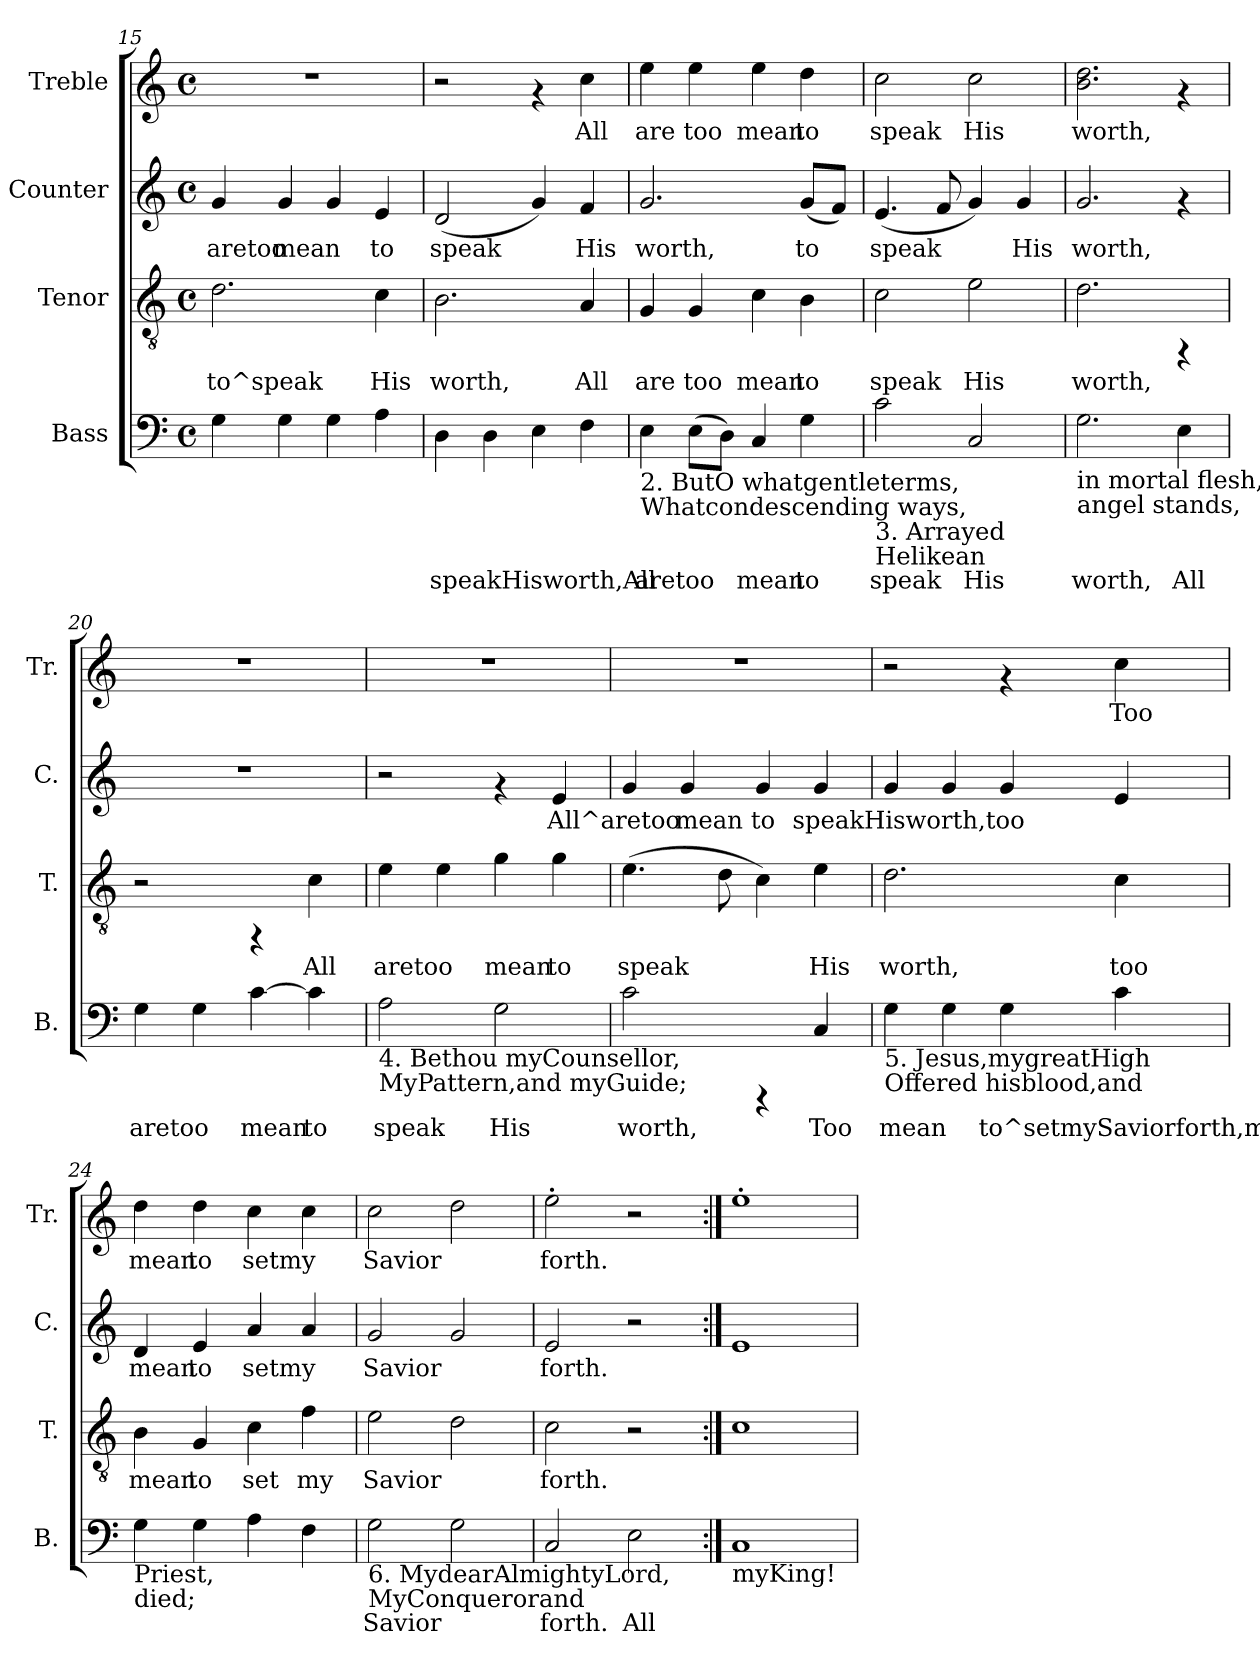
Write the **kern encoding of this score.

**kern	**text	**kern	**text	**kern	**text	**kern	**text
*part4	*part4	*part3	*part3	*part2	*part2	*part1	*part1
*staff4	*staff4	*staff3	*staff3	*staff2	*staff2	*staff1	*staff1
*I"Bass	*	*I"Tenor	*	*I"Counter	*	*I"Treble	*
*I'B.	*	*I'T.	*	*I'C.	*	*I'Tr.	*
*clefF4	*	*clefGv2	*	*clefG2	*	*clefG2	*
*k[]	*	*k[]	*	*k[]	*	*k[]	*
*C:	*	*C:	*	*C:	*	*C:	*
*M4/4	*	*M4/4	*	*M4/4	*	*M4/4	*
*met(c)	*	*met(c)	*	*met(c)	*	*met(c)	*
=15	=15	=15	=15	=15	=15	=15	=15
!	!LO:LY:b	!	!LO:LY:b:cj	!	!LO:LY:b:rj	!	!
4G\	.	2.d\	to^speak	4g/	aretoo	1r	.
!	!LO:LY:b	!	!	!	!LO:LY:b:rj	!	!
4G\	.	.	.	4g/	mean	.	.
!	!LO:LY:b	!	!	!	!LO:LY:b:rj	!	!
4G\	.	.	.	4g/	.	.	.
!	!LO:LY:b	!	!LO:LY:b:cj	!	!LO:LY:b:rj	!	!
4A\	.	4c\	His	4e/	to	.	.
!!LO:PB:g=z
=16	=16	=16	=16	=16	=16	=16	=16
!	!LO:LY:b	!	!LO:LY:b:cj	!	!LO:LY:b:rj	!	!
4D\	speakHisworth,All	2.B\	worth,	(<2d/	speak	2r	.
!	!LO:LY:b	!	!	!	!	!	!
4D\	.	.	.	.	.	.	.
!	!LO:LY:b	!	!	!	!LO:LY:b:rj	!	!
4E\	.	.	.	4g/)	.	4rf	.
!	!LO:LY:b	!	!LO:LY:b:cj	!	!LO:LY:b:rj	!	!LO:LY:b:rj
4F\	.	4A/	All	4f/	His	4cc\	All
=17	=17	=17	=17	=17	=17	=17	=17
!LO:TX:b:t=2. ButO whatgentleterms,	!	!	!	!	!	!	!
!LO:TX:b:t=Whatcondescending ways,	!	!	!	!	!	!	!
!	!LO:LY:b	!	!LO:LY:b:cj	!	!LO:LY:b:rj	!	!LO:LY:b:rj
4E\	aretoo	4G/	are	2.g/	worth,	4ee\	are
!	!LO:LY:b	!	!LO:LY:b:cj	!	!	!	!LO:LY:b:rj
(>8E\L	.	4G/	too	.	.	4ee\	too
!	!LO:LY:b	!	!	!	!	!	!
8D\J)	.	.	.	.	.	.	.
!	!LO:LY:b	!	!LO:LY:b:cj	!	!	!	!LO:LY:b:rj
4C/	mean	4c\	mean	.	.	4ee\	mean
!	!LO:LY:b	!	!LO:LY:b:cj	!	!LO:LY:b:rj	!	!LO:LY:b:rj
4G\	to	4B\	to	(<8g/L	to	4dd\	to
!	!	!	!	!	!LO:LY:b:rj	!	!
.	.	.	.	8f/J)	.	.	.
=18	=18	=18	=18	=18	=18	=18	=18
!LO:TX:b:t=3. Arrayed	!	!	!	!	!	!	!
!LO:TX:b:t=Helikean	!	!	!	!	!	!	!
!	!LO:LY:b	!	!LO:LY:b:cj	!	!LO:LY:b:rj	!	!LO:LY:b:rj
2c\	speak	2c\	speak	(<4.e/	speak	2cc\	speak
!	!	!	!	!	!LO:LY:b:rj	!	!
.	.	.	.	8f/	.	.	.
!	!LO:LY:b	!	!LO:LY:b:cj	!	!LO:LY:b:rj	!	!LO:LY:b:rj
2C/	His	2e\	His	4g/)	.	2cc\	His
!	!	!	!	!	!LO:LY:b:rj	!	!
.	.	.	.	4g/	His	.	.
=19	=19	=19	=19	=19	=19	=19	=19
!LO:TX:b:t=in mortal flesh,	!	!	!	!	!	!	!
!LO:TX:b:t=angel stands,	!	!	!	!	!	!	!
!	!LO:LY:b	!	!LO:LY:b:cj	!	!LO:LY:b:rj	!	!LO:LY:b:rj
2.G\	worth,	2.d\	worth,	2.g/	worth,	2.dd\ 2.b\	worth,
!	!LO:LY:b	!	!	!	!	!	!
4E\	All	4rFF	.	4rf	.	4rf	.
=20	=20	=20	=20	=20	=20	=20	=20
!	!LO:LY:b	!	!	!	!	!	!
4G\	aretoo	2r	.	1r	.	1r	.
!	!LO:LY:b	!	!	!	!	!	!
4G\	.	.	.	.	.	.	.
!	!LO:LY:b	!	!	!	!	!	!
[<4c\	mean	4rFF	.	.	.	.	.
!	!LO:LY:b	!	!LO:LY:b:cj	!	!	!	!
4c\]	to	4c\	All	.	.	.	.
=21	=21	=21	=21	=21	=21	=21	=21
!LO:TX:b:t=4. Bethou myCounsellor,	!	!	!	!	!	!	!
!LO:TX:b:t=MyPattern,and myGuide;	!	!	!	!	!	!	!
!	!LO:LY:b	!	!LO:LY:b:cj	!	!	!	!
2A\	speak	4e\	aretoo	2r	.	1r	.
!	!	!	!LO:LY:b:cj	!	!	!	!
.	.	4e\	.	.	.	.	.
!	!LO:LY:b	!	!LO:LY:b:cj	!	!	!	!
2G\	His	4g\	mean	4rf	.	.	.
!	!	!	!LO:LY:b:cj	!	!LO:LY:b:rj	!	!
.	.	4g\	to	4e/	All^aretoo	.	.
=22	=22	=22	=22	=22	=22	=22	=22
!	!LO:LY:b	!	!LO:LY:b:cj	!	!LO:LY:b:rj	!	!
2c\	worth,	(>4.e\	speak	4g/	.	1r	.
!	!	!	!	!	!LO:LY:b:rj	!	!
.	.	.	.	4g/	mean	.	.
!	!	!	!LO:LY:b:cj	!	!	!	!
.	.	8d\	.	.	.	.	.
!	!	!	!LO:LY:b:cj	!	!LO:LY:b:rj	!	!
4rCCC	.	4c\)	.	4g/	to	.	.
!	!LO:LY:b	!	!LO:LY:b:cj	!	!LO:LY:b:rj	!	!
4C/	Too	4e\	His	4g/	speakHisworth,too	.	.
=23	=23	=23	=23	=23	=23	=23	=23
!LO:TX:b:t=5. Jesus,mygreatHigh	!	!	!	!	!	!	!
!LO:TX:b:t=Offered hisblood,and	!	!	!	!	!	!	!
!	!LO:LY:b	!	!LO:LY:b:cj	!	!LO:LY:b:rj	!	!
4G\	mean	2.d\	worth,	4g/	.	2r	.
!	!LO:LY:b	!	!	!	!LO:LY:b:rj	!	!
4G\	.	.	.	4g/	.	.	.
!	!LO:LY:b	!	!	!	!LO:LY:b:rj	!	!
4G\	to^setmySaviorforth,my	.	.	4g/	.	4rf	.
!	!LO:LY:b	!	!LO:LY:b:cj	!	!LO:LY:b:rj	!	!LO:LY:b:rj
4c\	.	4c\	too	4e/	.	4cc\	Too
=24	=24	=24	=24	=24	=24	=24	=24
!LO:TX:b:t=Priest,	!	!	!	!	!	!	!
!LO:TX:b:t=died;	!	!	!	!	!	!	!
!	!LO:LY:b	!	!LO:LY:b:cj	!	!LO:LY:b:rj	!	!LO:LY:b:rj
4G\	.	4B\	mean	4d/	mean	4dd\	mean
!	!LO:LY:b	!	!LO:LY:b:cj	!	!LO:LY:b:rj	!	!LO:LY:b:rj
4G\	.	4G/	to	4e/	to	4dd\	to
!	!LO:LY:b	!	!LO:LY:b:cj	!	!LO:LY:b:rj	!	!LO:LY:b:rj
4A\	.	4c\	set	4a/	setmy	4cc\	setmy
!	!LO:LY:b	!	!LO:LY:b:cj	!	!LO:LY:b:rj	!	!LO:LY:b:rj
4F\	.	4f\	my	4a/	.	4cc\	.
=25	=25	=25	=25	=25	=25	=25	=25
!LO:TX:b:t=6. MydearAlmightyLord,	!	!	!	!	!	!	!
!LO:TX:b:t=MyConquerorand	!	!	!	!	!	!	!
!	!LO:LY:b	!	!LO:LY:b:cj	!	!LO:LY:b:rj	!	!LO:LY:b:rj
2G\	Savior	2e\	Savior	2g/	Savior	2cc\	Savior
!	!LO:LY:b	!	!LO:LY:b:cj	!	!LO:LY:b:rj	!	!LO:LY:b:rj
2G\	.	2d\	.	2g/	.	2dd\	.
=26	=26	=26	=26	=26	=26	=26	=26
!	!LO:LY:b	!	!LO:LY:b:cj	!	!LO:LY:b:rj	!	!LO:LY:b:rj
2C/	forth.	2c\	forth.	2e/	forth.	2ee>'>\	forth.
!	!LO:LY:b	!	!	!	!	!	!
2E\	All	2r	.	2r	.	2r	.
=27:|!	=27:|!	=27:|!	=27:|!	=27:|!	=27:|!	=27:|!	=27:|!
!LO:TX:b:t=myKing!	!	!	!	!	!	!	!
!	!LO:LY:b	!	!LO:LY:b:cj	!	!LO:LY:b:rj	!	!LO:LY:b:rj
1C	.	1c	.	1e	.	1ee>'>	.
=	=	=	=	=	=	=	=
*-	*-	*-	*-	*-	*-	*-	*-
